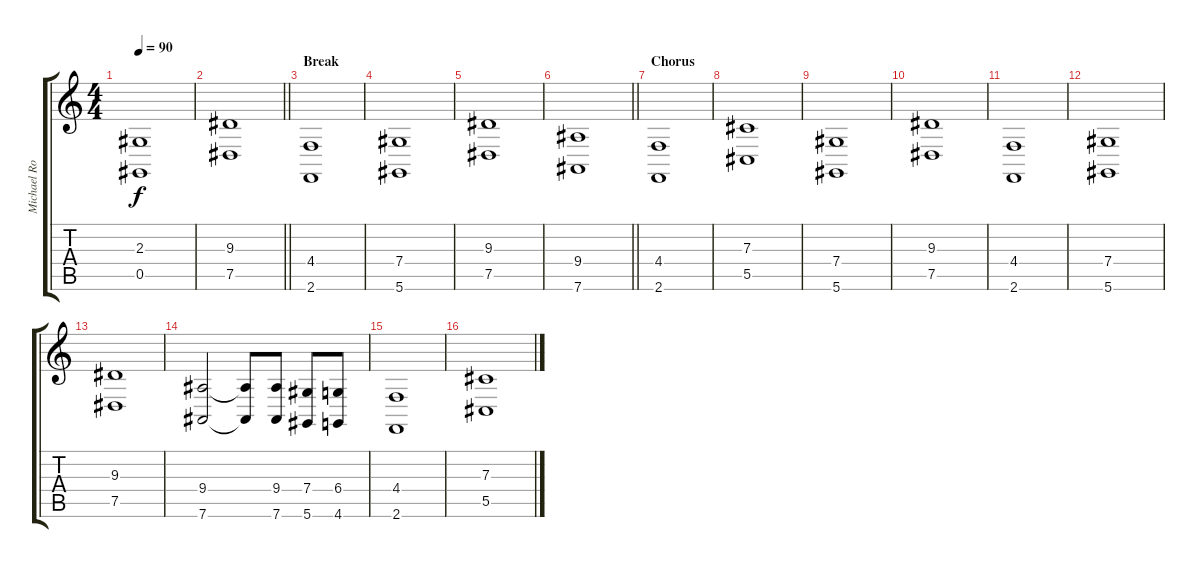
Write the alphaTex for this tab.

\track ("Michael Rodenberg (Keyboard)" "Michael Ro") {instrument stringensemble1}
\staff {score tabs}
\tuning (Eb4 Bb3 Gb3 Db3 Ab2 Eb2) {hide}
\ts (4 4)
\tempo 90
\clef g2
\ks c
(2.3 0.5).1{dy f} |
\barLineRight lightlight
(9.3 7.5).1 |
\section ("" "Break")
(4.4 2.6).1{volume 10} |
(7.4 5.6).1 |
(9.3 7.5).1 |
\barLineRight lightlight
(9.4 7.6).1 |
\section ("" "Chorus")
(4.4 2.6).1 |
(7.3 5.5).1 |
(7.4 5.6).1 |
(9.3 7.5).1 |
(4.4 2.6).1 |
(7.4 5.6).1 |
(9.3 7.5).1 |
(9.4 7.6).2 (9.4{t} 7.6{t}).8 (9.4 7.6).8 (7.4 5.6).8 (6.4 4.6).8 |
(4.4 2.6).1 |
(7.3 5.5).1
